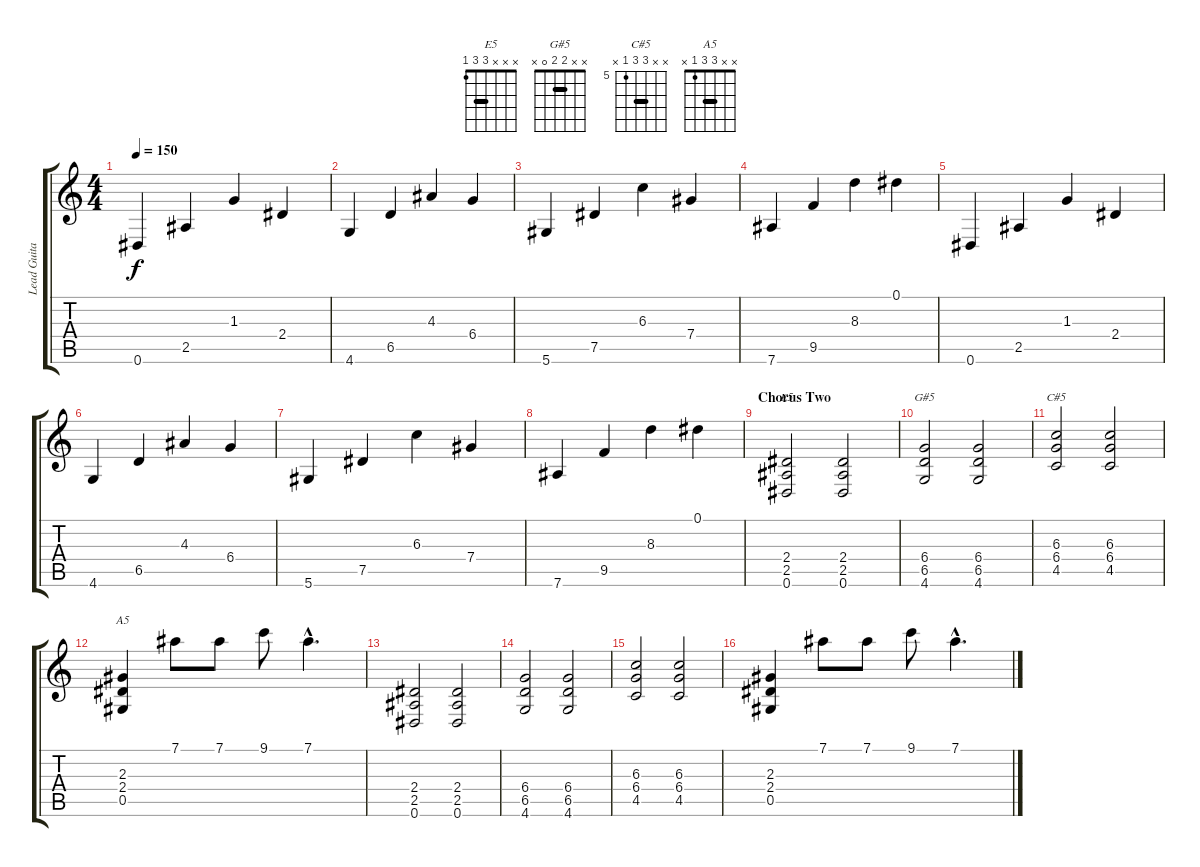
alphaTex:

\track ("Lead Guitar [Rivers Cuomo]" "Lead Guita") {instrument electricguitarmuted}
\staff {score tabs}
\tuning (Eb4 Bb3 Gb3 Db3 Ab2 Eb2) {hide}
\chord ("E5" x x x 3 3 1) {barre 3}
\chord ("G#5" x x 2 2 0 x) {barre 2}
\chord ("C#5" x x 7 7 5 x) {firstfret 5 barre 7}
\chord ("A5" x x 3 3 1 x) {barre 3}
\ts (4 4)
\tempo 150
\clef g2
\ks c
0.6.4{dy f} 2.5.4 1.3.4 2.4.4 |
4.6.4 6.5.4 4.3.4 6.4.4 |
5.6.4 7.5.4 6.3.4 7.4.4 |
7.6.4 9.5.4 8.3.4 0.1.4 |
0.6.4 2.5.4 1.3.4 2.4.4 |
4.6.4 6.5.4 4.3.4 6.4.4 |
5.6.4 7.5.4 6.3.4 7.4.4 |
7.6.4 9.5.4 8.3.4 0.1.4 |
\section ("" "Chorus Two")
(2.4 2.5 0.6).2{ch "E5" volume 13 instrument overdrivenguitar} (2.4 2.5 0.6).2 |
(6.4 6.5 4.6).2{ch "G#5"} (6.4 6.5 4.6).2 |
(6.3 6.4 4.5).2{ch "C#5"} (6.3 6.4 4.5).2 |
(2.3 2.4 0.5).4{ch "A5"} 7.1.8 7.1.8 9.1.8 7.1{hac}.4{d} |
(2.4 2.5 0.6).2{volume 13 instrument overdrivenguitar} (2.4 2.5 0.6).2 |
(6.4 6.5 4.6).2 (6.4 6.5 4.6).2 |
(6.3 6.4 4.5).2 (6.3 6.4 4.5).2 |
(2.3 2.4 0.5).4 7.1.8 7.1.8 9.1.8 7.1{hac}.4{d}
